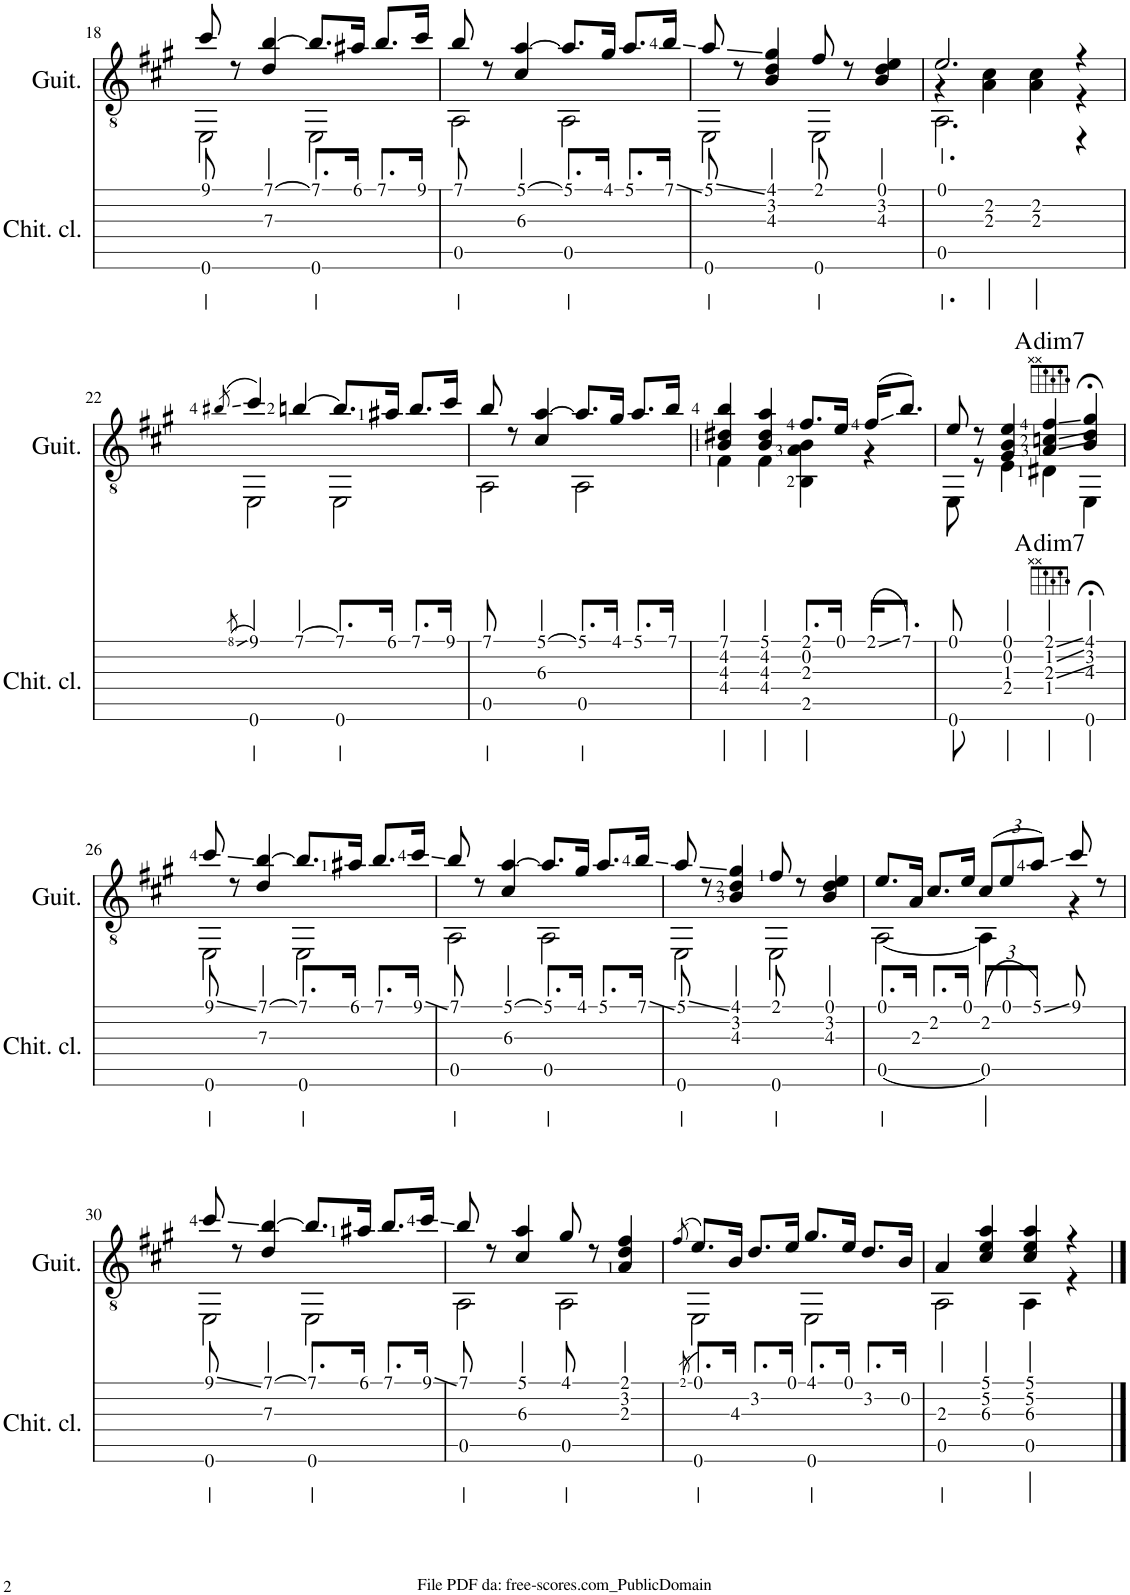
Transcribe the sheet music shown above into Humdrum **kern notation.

**kern	**harte	**kern	**harte
*part2	*part2	*part1	*part1
*staff2	*	*staff1	*
*I"Chitarra classica	*	*I"Guitar	*
*I'Chit. cl.	*	*I'Guit.	*
!!LO:PB:g=z
*	*	*clefGv2	*
*k[f#c#g#]	*	*k[f#c#g#]	*
*M4/4	*	*M4/4	*
*met(c)	*	*met(c)	*
=18	=18	=18	=18
*^	*	*^	*
8cc#/	2EE\	.	8cc#/	2EE\	.
8r	.	.	8r	.	.
4d/ [4b/	.	.	4d/ [4b/	.	.
8.b/L]	2EE\	.	8.b/L]	2EE\	.
16a#X/Jk	.	.	16a#X/Jk	.	.
8.b/L	.	.	8.b/L	.	.
16cc#/Jk	.	.	16cc#/Jk	.	.
=19	=19	=19	=19	=19	=19
8b/	2AA\	.	8b/	2AA\	.
8r	.	.	8r	.	.
4c#/ [4a/	.	.	4c#/ [4a/	.	.
8.a/L]	2AA\	.	8.a/L]	2AA\	.
16g#/Jk	.	.	16g#/Jk	.	.
8.a/L	.	.	8.a/L	.	.
16b/Jk	.	.	16b/Jk	.	.
=20	=20	=20	=20	=20	=20
8a/	2EE\	.	8a/	2EE\	.
8r	.	.	8r	.	.
4B/ 4d/ 4g#/	.	.	4B/ 4d/ 4g#/	.	.
8f#/	2EE\	.	8f#/	2EE\	.
8r	.	.	8r	.	.
4B/ 4d/ 4e/	.	.	4B/ 4d/ 4e/	.	.
=21	=21	=21	=21	=21	=21
*	*^	*	*	*^	*
2.e/	4r	2.AA\	.	2.e/	4r	2.AA\	.
.	4A\ 4c#\	.	.	.	4A\ 4c#\	.	.
.	4A\ 4c#\	.	.	.	4A\ 4c#\	.	.
4r	4r	4r	.	4r	4r	4r	.
*v	*v	*v	*	*	*	*	*
*	*	*v	*v	*v	*
!!LO:LB:g=z
=22	=22	=22	=22
(8qb#X/	.	(8qb#X/	.
*^	*	*^	*
4cc#/)	2EE\	.	4cc#/)	2EE\	.
[4bn/	.	.	[4bn/	.	.
8.b/L]	2EE\	.	8.b/L]	2EE\	.
16a#X/Jk	.	.	16a#X/Jk	.	.
8.b/L	.	.	8.b/L	.	.
16cc#/Jk	.	.	16cc#/Jk	.	.
=23	=23	=23	=23	=23	=23
8b/	2AA\	.	8b/	2AA\	.
8r	.	.	8r	.	.
4c#/ [4a/	.	.	4c#/ [4a/	.	.
8.a/L]	2AA\	.	8.a/L]	2AA\	.
16g#/Jk	.	.	16g#/Jk	.	.
8.a/L	.	.	8.a/L	.	.
16b/Jk	.	.	16b/Jk	.	.
=24	=24	=24	=24	=24	=24
4B/ 4d#X/ 4b/	4F#\	.	4B/ 4d#X/ 4b/	4F#\	.
4B/ 4d#/ 4a/	4F#\	.	4B/ 4d#/ 4a/	4F#\	.
8.f#/L	4BB\ 4A\ 4B\	.	8.f#/L	4BB\ 4A\ 4B\	.
16e/Jk	.	.	16e/Jk	.	.
(16f#/KL	4r	.	(16f#/KL	4r	.
8.b/J)	.	.	8.b/J)	.	.
=25	=25	=25	=25	=25	=25
8e/	8EE\	.	8e/	8EE\	.
8r	8r	.	8r	8r	.
4G#/ 4B/ 4e/	4E\	.	4G#/ 4B/ 4e/	4E\	.
!	!	!LO:H:kt=dim7	!	!	!LO:H:kt=dim7
4A/ 4cn/ 4f#/	4D#X\	A:dim7	4A/ 4cn/ 4f#/	4D#X\	A:dim7
4B/;< 4d/;< 4g#/;<	4EE\	.	4B/;< 4d/;< 4g#/;<	4EE\	.
!!LO:LB:g=z	!!
=26	=26	=26	=26	=26	=26
8cc#/	2EE\	.	8cc#/	2EE\	.
8r	.	.	8r	.	.
4d/ [4b/	.	.	4d/ [4b/	.	.
8.b/L]	2EE\	.	8.b/L]	2EE\	.
16a#X/Jk	.	.	16a#X/Jk	.	.
8.b/L	.	.	8.b/L	.	.
16cc#/Jk	.	.	16cc#/Jk	.	.
=27	=27	=27	=27	=27	=27
8b/	2AA\	.	8b/	2AA\	.
8r	.	.	8r	.	.
4c#/ [4a/	.	.	4c#/ [4a/	.	.
8.a/L]	2AA\	.	8.a/L]	2AA\	.
16g#/Jk	.	.	16g#/Jk	.	.
8.a/L	.	.	8.a/L	.	.
16b/Jk	.	.	16b/Jk	.	.
=28	=28	=28	=28	=28	=28
8a/	2EE\	.	8a/	2EE\	.
8r	.	.	8r	.	.
4B/ 4d/ 4g#/	.	.	4B/ 4d/ 4g#/	.	.
8f#/	2EE\	.	8f#/	2EE\	.
8r	.	.	8r	.	.
4B/ 4d/ 4e/	.	.	4B/ 4d/ 4e/	.	.
=29	=29	=29	=29	=29	=29
8.e/L	[2AA\	.	8.e/L	[2AA\	.
16A/Jk	.	.	16A/Jk	.	.
8.c#/L	.	.	8.c#/L	.	.
16e/Jk	.	.	16e/Jk	.	.
*Xbrackettup	*	*	*Xbrackettup	*	*
(12c#/L	4AA\]	.	(12c#/L	4AA\]	.
12e/	.	.	12e/	.	.
12a/J)	.	.	12a/J)	.	.
8cc#/	4r	.	8cc#/	4r	.
8r	.	.	8r	.	.
!!LO:LB:g=z	!!
=30	=30	=30	=30	=30	=30
8cc#/	2EE\	.	8cc#/	2EE\	.
8r	.	.	8r	.	.
4d/ [4b/	.	.	4d/ [4b/	.	.
8.b/L]	2EE\	.	8.b/L]	2EE\	.
16a#X/Jk	.	.	16a#X/Jk	.	.
8.b/L	.	.	8.b/L	.	.
16cc#/Jk	.	.	16cc#/Jk	.	.
=31	=31	=31	=31	=31	=31
8b/	2AA\	.	8b/	2AA\	.
8r	.	.	8r	.	.
4c#/ 4a/	.	.	4c#/ 4a/	.	.
8g#/	2AA\	.	8g#/	2AA\	.
8r	.	.	8r	.	.
4A/ 4d/ 4f#/	.	.	4A/ 4d/ 4f#/	.	.
=32	=32	=32	=32	=32	=32
(8qf#/	.	.	(8qf#/	.	.
8.e/L)	2EE\	.	8.e/L)	2EE\	.
16B/Jk	.	.	16B/Jk	.	.
8.d/L	.	.	8.d/L	.	.
16e/Jk	.	.	16e/Jk	.	.
8.g#/L	2EE\	.	8.g#/L	2EE\	.
16e/Jk	.	.	16e/Jk	.	.
8.d/L	.	.	8.d/L	.	.
16B/Jk	.	.	16B/Jk	.	.
=33	=33	=33	=33	=33	=33
4A/	2AA\	.	4A/	2AA\	.
4c#/ 4e/ 4a/	.	.	4c#/ 4e/ 4a/	.	.
4c#/ 4e/ 4a/	4AA\	.	4c#/ 4e/ 4a/	4AA\	.
4r	4r	.	4r	4r	.
*v	*v	*	*	*	*
*	*	*v	*v	*
==	==	==	==
*-	*-	*-	*-
